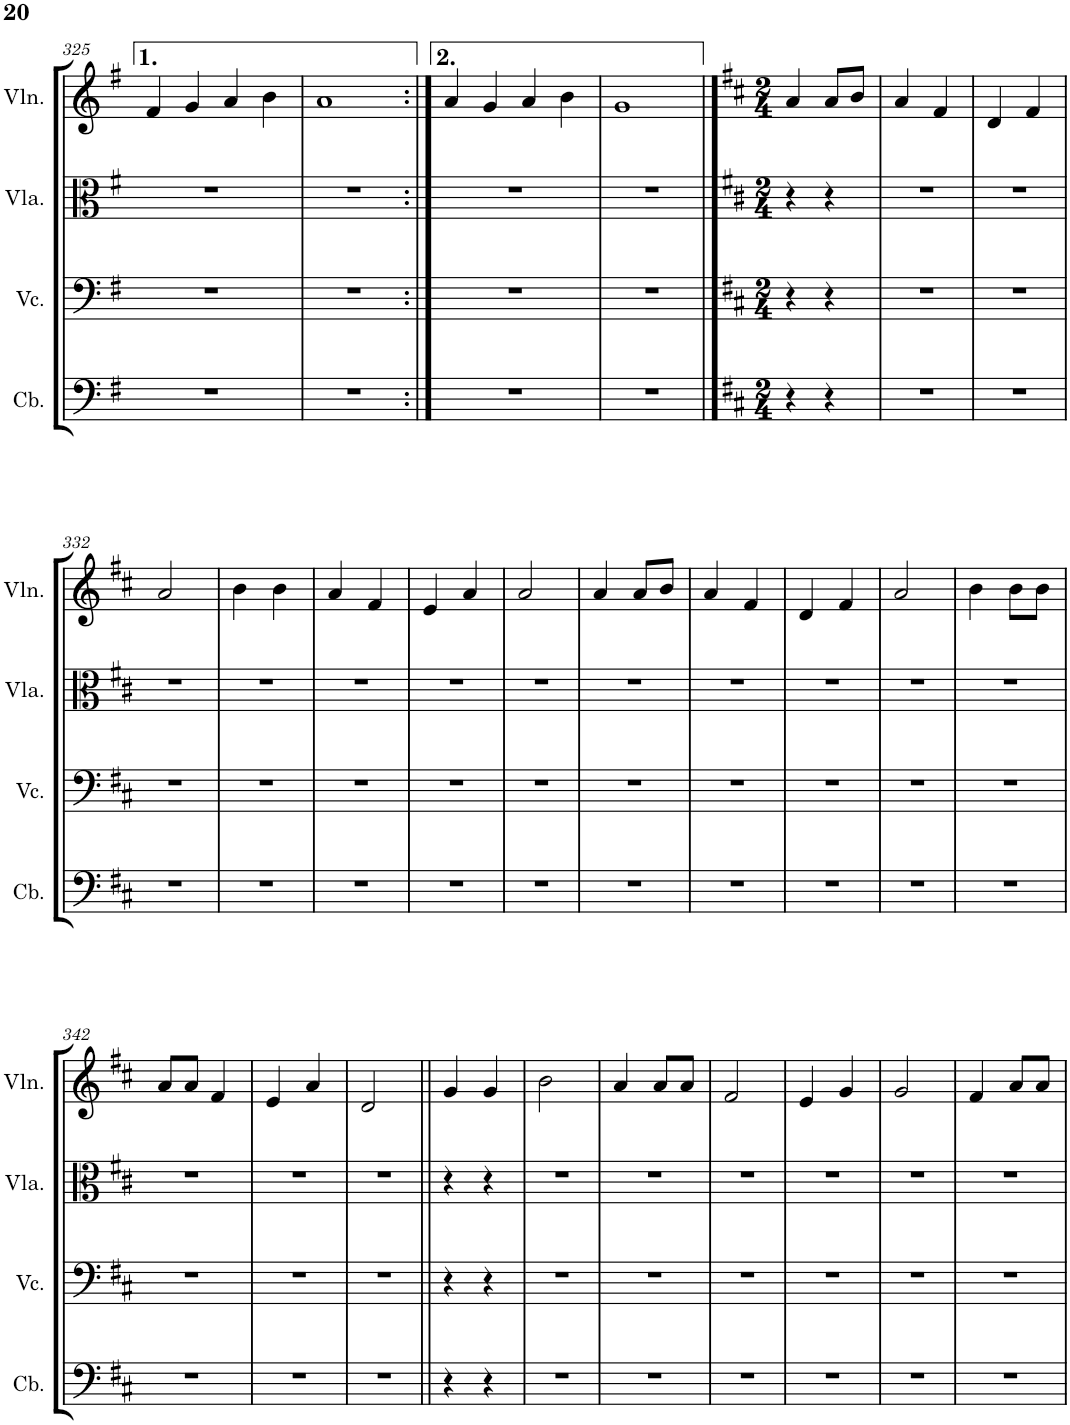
**kern	**kern	**kern	**kern
*part4	*part3	*part2	*part1
*staff4	*staff3	*staff2	*staff1
*I"Contrabass	*I"Violoncello	*I"Viola	*I"Violin
*I'Cb.	*I'Vc.	*I'Vla.	*I'Vln.
!!LO:PB:g=z
*clefF4	*clefF4	*clefC3	*clefG2
*Trd7c12	*	*	*
*k[f#]	*k[f#]	*k[f#]	*k[f#]
*M4/4	*M4/4	*M4/4	*M4/4
=325	=325	=325	=325
1r	1r	1r	4f#/
.	.	.	4g/
.	.	.	4a/
.	.	.	4b\
=326	=326	=326	=326
1r	1r	1r	1a
=327:|!	=327:|!	=327:|!	=327:|!
1r	1r	1r	4a/
.	.	.	4g/
.	.	.	4a/
.	.	.	4b\
=328	=328	=328	=328
1r	1r	1r	1g
==329	==329	==329	==329
*k[f#c#]	*k[f#c#]	*k[f#c#]	*k[f#c#]
*M2/4	*M2/4	*M2/4	*M2/4
4r	4r	4r	4a/
4r	4r	4r	8a/L
.	.	.	8b/J
=330	=330	=330	=330
2r	2r	2r	4a/
.	.	.	4f#/
=331	=331	=331	=331
2r	2r	2r	4d/
.	.	.	4f#/
!!LO:LB:g=z
=332	=332	=332	=332
2r	2r	2r	2a/
=333	=333	=333	=333
2r	2r	2r	4b\
.	.	.	4b\
=334	=334	=334	=334
2r	2r	2r	4a/
.	.	.	4f#/
=335	=335	=335	=335
2r	2r	2r	4e/
.	.	.	4a/
=336	=336	=336	=336
2r	2r	2r	2a/
=337	=337	=337	=337
2r	2r	2r	4a/
.	.	.	8a/L
.	.	.	8b/J
=338	=338	=338	=338
2r	2r	2r	4a/
.	.	.	4f#/
=339	=339	=339	=339
2r	2r	2r	4d/
.	.	.	4f#/
=340	=340	=340	=340
2r	2r	2r	2a/
=341	=341	=341	=341
2r	2r	2r	4b\
.	.	.	8b\L
.	.	.	8b\J
!!LO:LB:g=z
=342	=342	=342	=342
2r	2r	2r	8a/L
.	.	.	8a/J
.	.	.	4f#/
=343	=343	=343	=343
2r	2r	2r	4e/
.	.	.	4a/
=344	=344	=344	=344
2r	2r	2r	2d/
=345||	=345||	=345||	=345||
4r	4r	4r	4g/
4r	4r	4r	4g/
=346	=346	=346	=346
2r	2r	2r	2b\
=347	=347	=347	=347
2r	2r	2r	4a/
.	.	.	8a/L
.	.	.	8a/J
=348	=348	=348	=348
2r	2r	2r	2f#/
=349	=349	=349	=349
2r	2r	2r	4e/
.	.	.	4g/
=350	=350	=350	=350
2r	2r	2r	2g/
=351	=351	=351	=351
2r	2r	2r	4f#/
.	.	.	8a/L
.	.	.	8a/J
=	=	=	=
*-	*-	*-	*-
